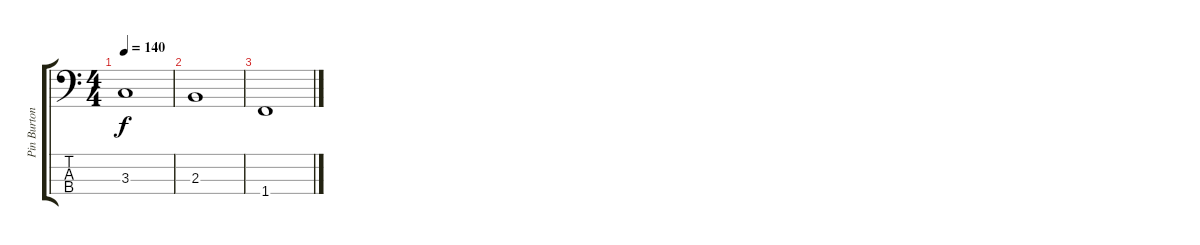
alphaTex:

\track ("Pin Burton" "Pin Burton") {instrument electricbassfinger}
\staff {score tabs}
\tuning (G2 D2 A1 E1) {hide}
\ts (4 4)
\tempo 140
\clef f4
\ks c
3.3.1{dy f} |
2.3.1 |
1.4.1
